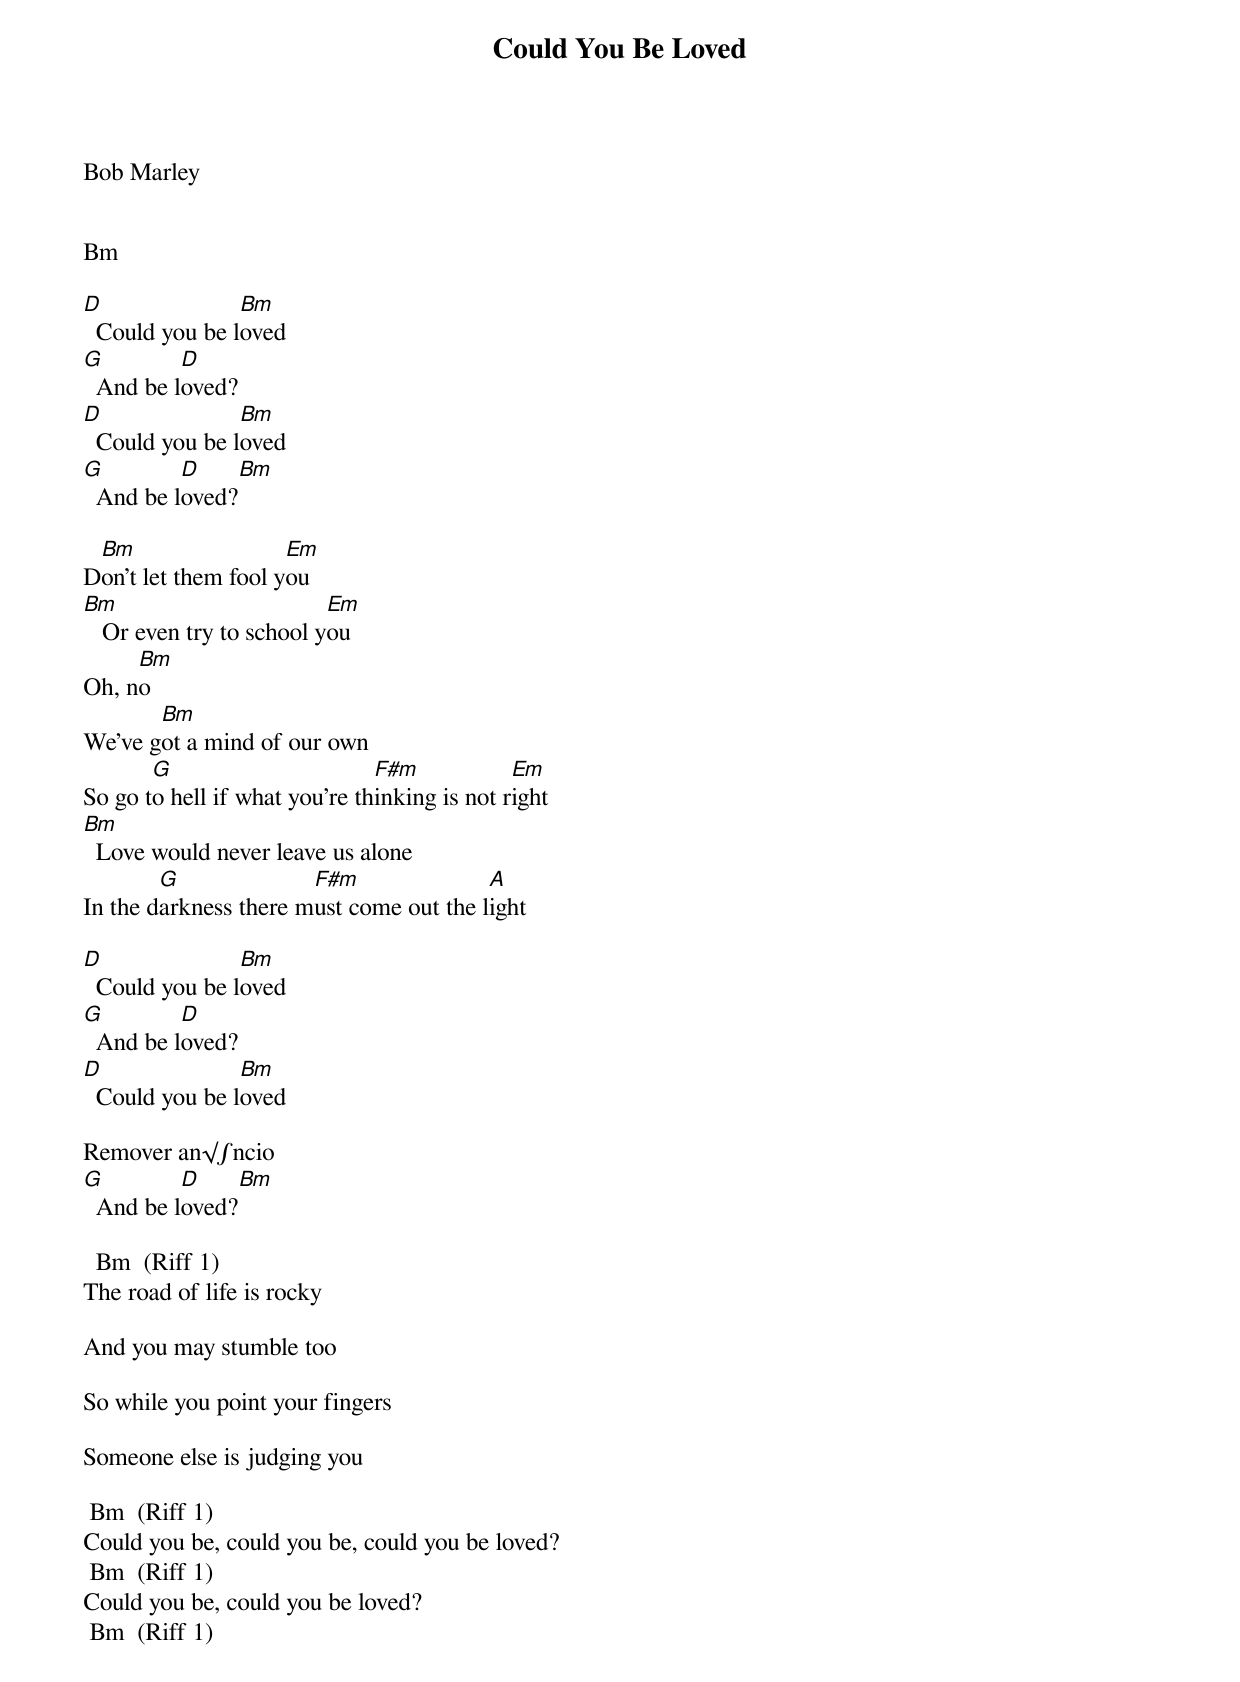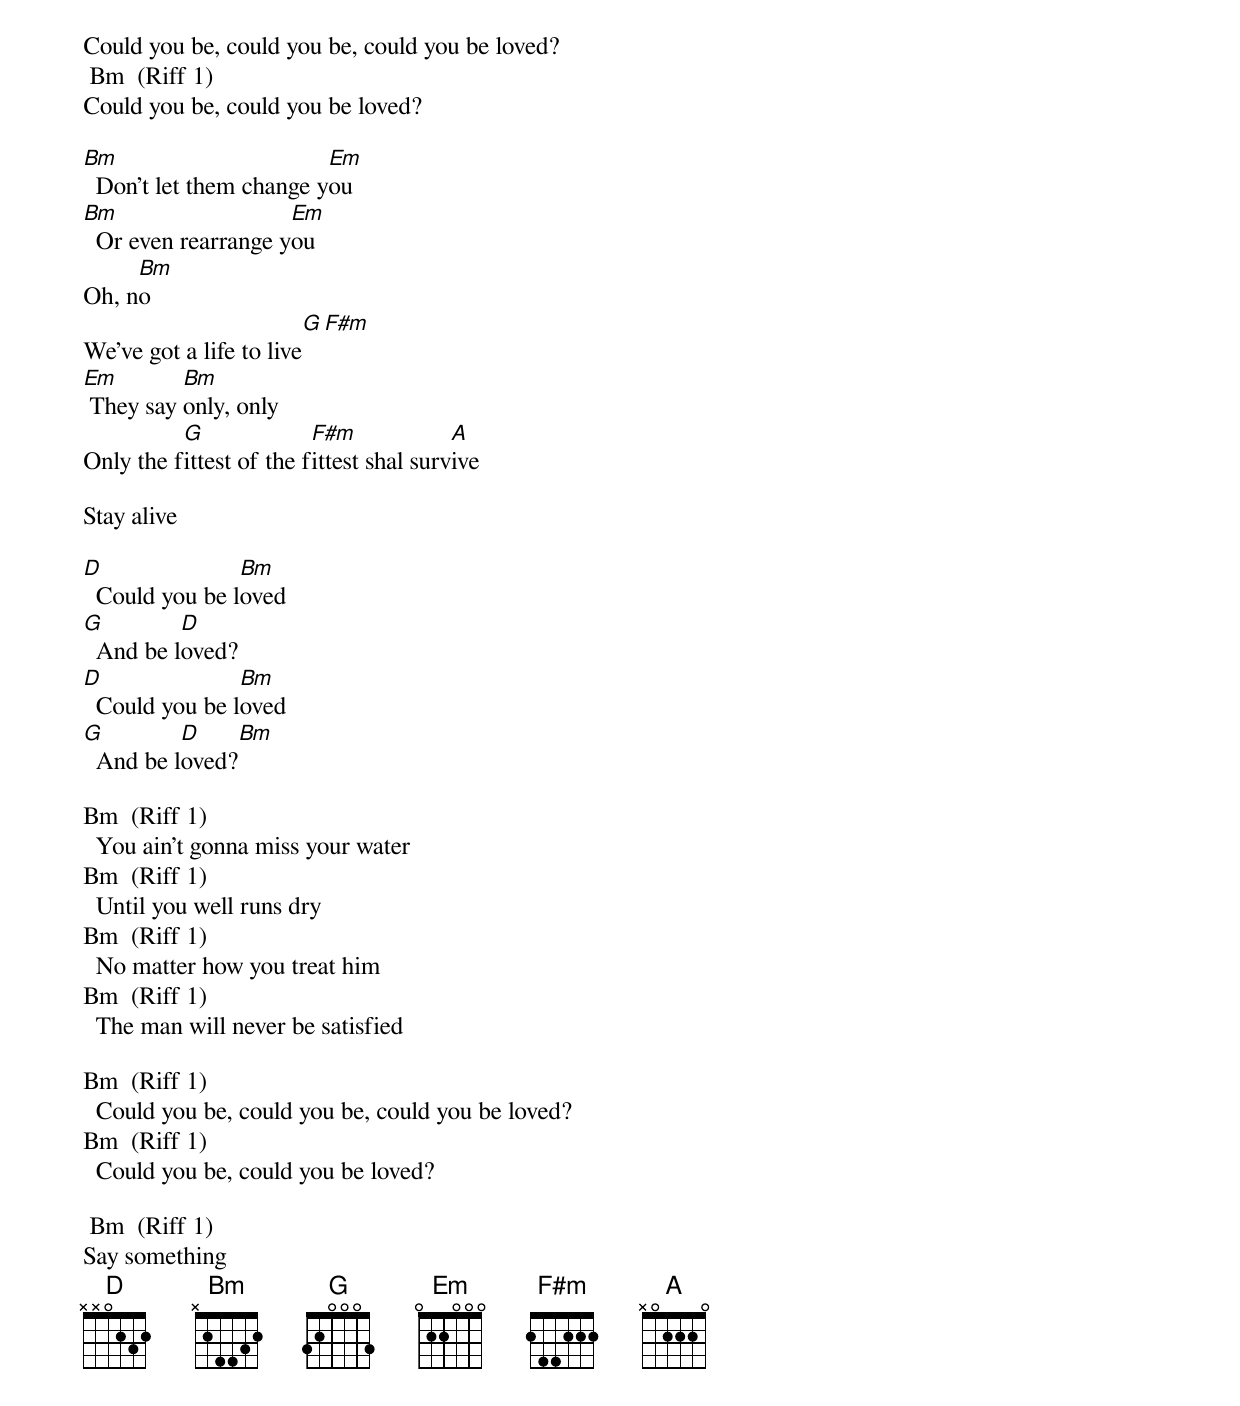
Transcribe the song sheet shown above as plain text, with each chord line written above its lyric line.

Could You Be Loved
Bob Marley


Bm

D               Bm
  Could you be loved
G         D
  And be loved?
D               Bm
  Could you be loved
G         D     Bm
  And be loved?

 Bm                  Em
Don't let them fool you
Bm                        Em
   Or even try to school you
     Bm
Oh, no
       Bm
We've got a mind of our own
       G                       F#m            Em
So go to hell if what you're thinking is not right
Bm
  Love would never leave us alone
        G              F#m               A
In the darkness there must come out the light

D               Bm
  Could you be loved
G         D
  And be loved?
D               Bm
  Could you be loved

Remover an√∫ncio
G         D     Bm
  And be loved?

  Bm  (Riff 1)
The road of life is rocky

And you may stumble too

So while you point your fingers

Someone else is judging you

 Bm  (Riff 1)
Could you be, could you be, could you be loved?
 Bm  (Riff 1)
Could you be, could you be loved?
 Bm  (Riff 1)
Could you be, could you be, could you be loved?
 Bm  (Riff 1)
Could you be, could you be loved?

Bm                       Em
  Don't let them change you
Bm                   Em
  Or even rearrange you
     Bm
Oh, no
                         G  F#m
We've got a life to live
Em        Bm
 They say only, only
          G              F#m             A
Only the fittest of the fittest shal survive

Stay alive

D               Bm
  Could you be loved
G         D
  And be loved?
D               Bm
  Could you be loved
G         D     Bm
  And be loved?

Bm  (Riff 1)
  You ain't gonna miss your water
Bm  (Riff 1)
  Until you well runs dry
Bm  (Riff 1)
  No matter how you treat him
Bm  (Riff 1)
  The man will never be satisfied

Bm  (Riff 1)
  Could you be, could you be, could you be loved?
Bm  (Riff 1)
  Could you be, could you be loved?

 Bm  (Riff 1)
Say something
